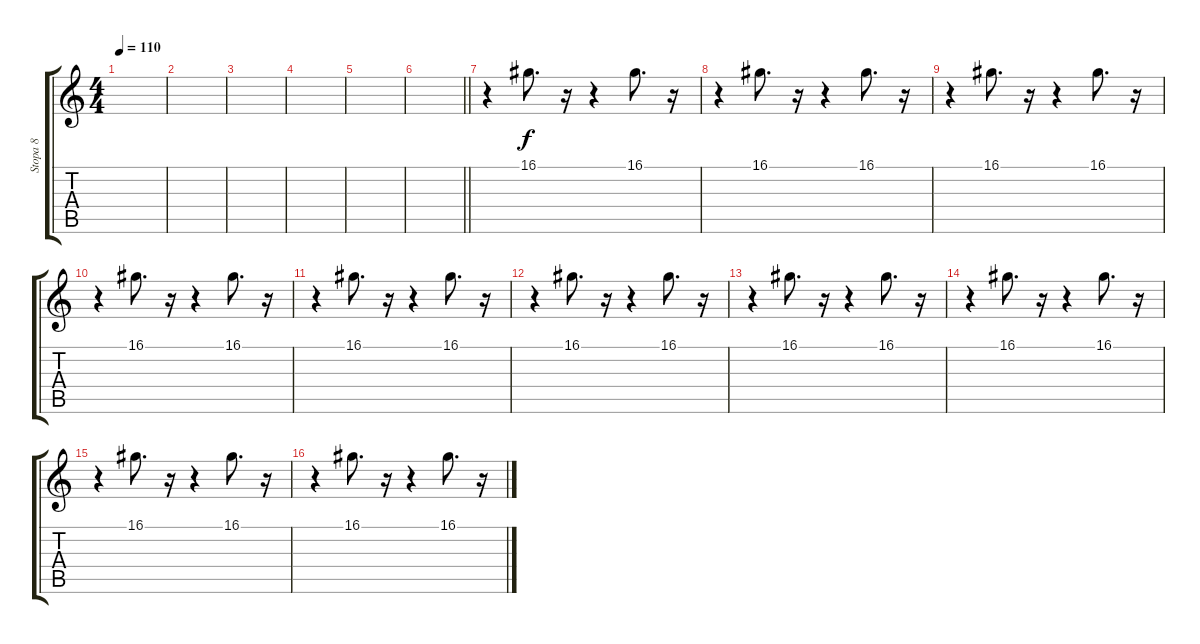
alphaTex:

\track ("Stopa 8" "Stopa 8") {instrument flute}
\staff {score tabs}
\tuning (E4 B3 G3 D3 A2 E2) {hide}
\ts (4 4)
\tempo 110
\clef g2
\ks c
|
|
|
|
|
\barLineRight lightlight
|
\section ("" "")
r.4 16.1.8{d} r.16 r.4 16.1.8{d} r.16 |
r.4 16.1.8{d} r.16 r.4 16.1.8{d} r.16 |
r.4 16.1.8{d} r.16 r.4 16.1.8{d} r.16 |
r.4 16.1.8{d} r.16 r.4 16.1.8{d} r.16 |
r.4 16.1.8{d} r.16 r.4 16.1.8{d} r.16 |
r.4 16.1.8{d} r.16 r.4 16.1.8{d} r.16 |
r.4 16.1.8{d} r.16 r.4 16.1.8{d} r.16 |
r.4 16.1.8{d} r.16 r.4 16.1.8{d} r.16 |
r.4 16.1.8{d} r.16 r.4 16.1.8{d} r.16 |
r.4 16.1.8{d} r.16 r.4 16.1.8{d} r.16
